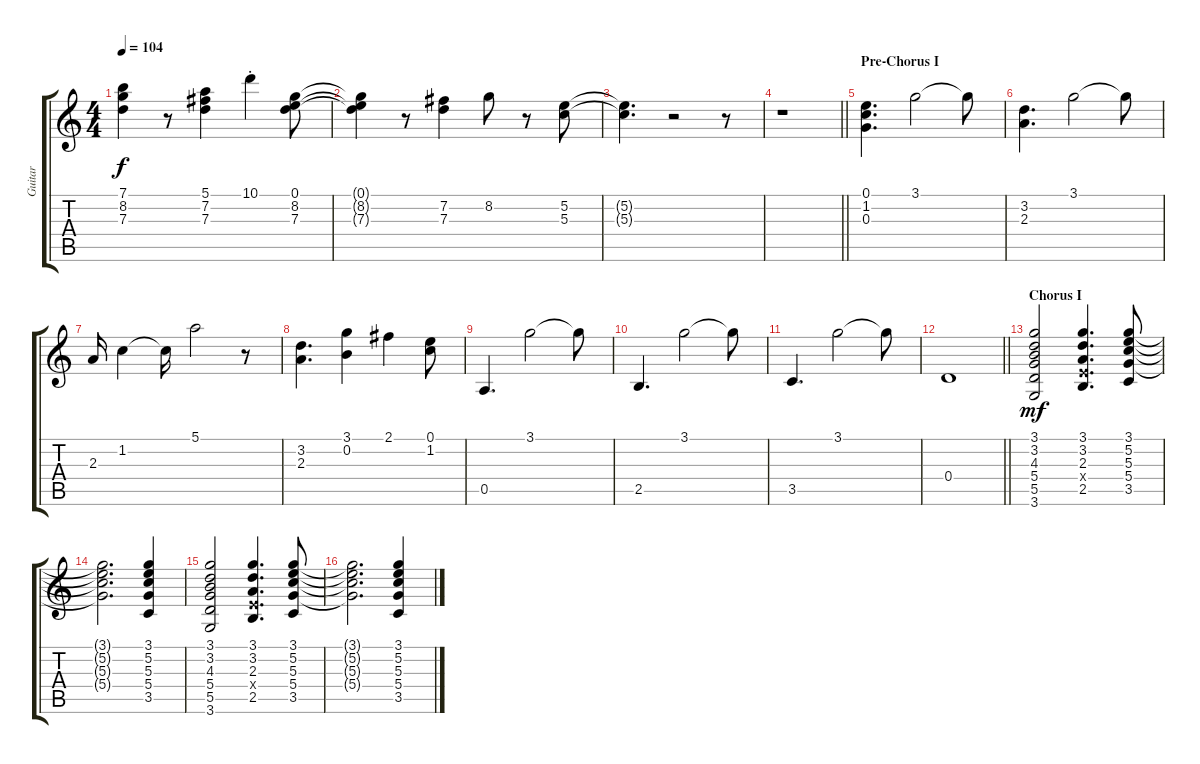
\track ("Guitar" "Guitar") {instrument acousticguitarsteel}
\staff {score tabs}
\tuning (E4 B3 G3 D3 A2 E2) {hide}
\ts (4 4)
\tempo 104
\clef g2
\ks c
(7.1 8.2 7.3).4{dy f} r.8 (5.1 7.2 7.3).4 10.1{st}.4 (0.1 8.2 7.3).8 |
(0.1{t} 8.2{t} 7.3{t}).4 r.8 (7.2 7.3).4 8.2.8 r.8 (5.2 5.3).8 |
(5.2{t} 5.3{t}).4{d} r.2 r.8 |
\barLineRight lightlight
r.1 |
\section ("" "Pre-Chorus I")
(0.1 1.2 0.3).4{d} 3.1.2 3.1{t}.8 |
(3.2 2.3).4{d} 3.1.2 3.1{t}.8 |
2.3.16 1.2.4 1.2{t}.16 5.1.2 r.8 |
(3.2 2.3).4{d} (3.1 0.2).4 2.1.4 (0.1 1.2).8 |
0.5.4{d} 3.1.2 3.1{t}.8 |
2.5.4{d} 3.1.2 3.1{t}.8 |
3.5.4{d} 3.1.2 3.1{t}.8 |
\barLineRight lightlight
0.4.1 |
\section ("" "Chorus I")
(3.1 3.2 4.3 5.4 5.5 3.6).2{dy mf} (3.1 3.2 2.3 2.4{x} 2.5).4{d} (3.1 5.2 5.3 5.4 3.5).8 |
(3.1{t} 5.2{t} 5.3{t} 5.4{t}).2{d} (3.1 5.2 5.3 5.4 3.5).4 |
(3.1 3.2 4.3 5.4 5.5 3.6).2 (3.1 3.2 2.3 2.4{x} 2.5).4{d} (3.1 5.2 5.3 5.4 3.5).8 |
(3.1{t} 5.2{t} 5.3{t} 5.4{t}).2{d} (3.1 5.2 5.3 5.4 3.5).4
